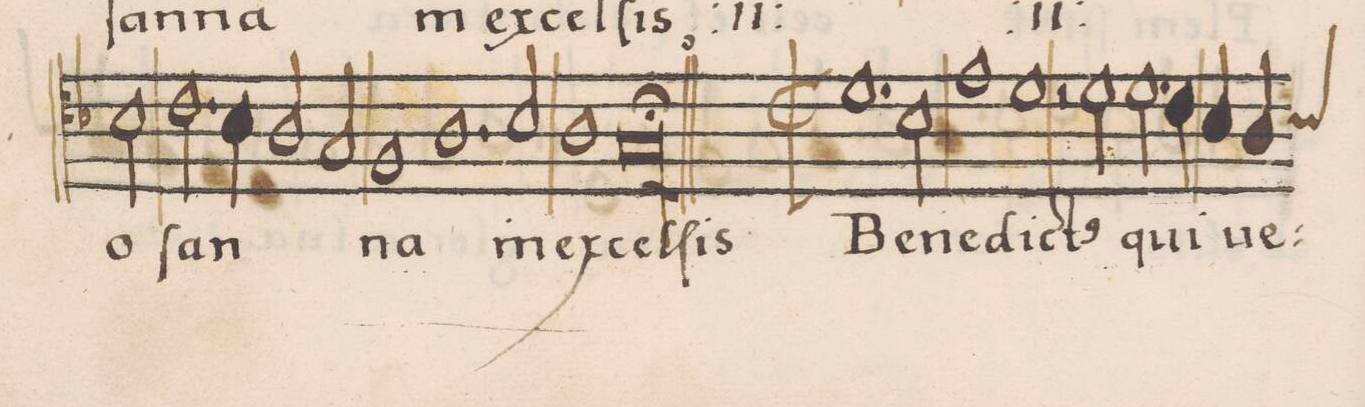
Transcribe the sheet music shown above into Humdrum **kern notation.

**kern	**text
*I"ALTVS	*
*clefC4	*
*k[b-]	*
*met(C|)	*
*M2/1	*
2B-\	o-
=77-	=77-
2.c\	-ſan-
4B-\	.
2A/	.
2G/	.
=78-	=78-
1F/	-na
1.A\	in
=79-	=79-
2B-/	ex-
1A\	-cel-
=80-	=80-
00.G\;	-ſis
=81-	=81-
=82-	=82-
=83||-	=83||-
*M2/1	*
*met(C|)	*
1.d\	Be-
2B-\	-ne-
=84-	=84-
1e\	-dic-
1d\	-t(us)
=85-	=85-
2r	.
2d\	qui
2.d\	.
4c\	.
=86-	=86-
4B-/	ue-
*custos:B-	*
4A/	.
*-	*-
